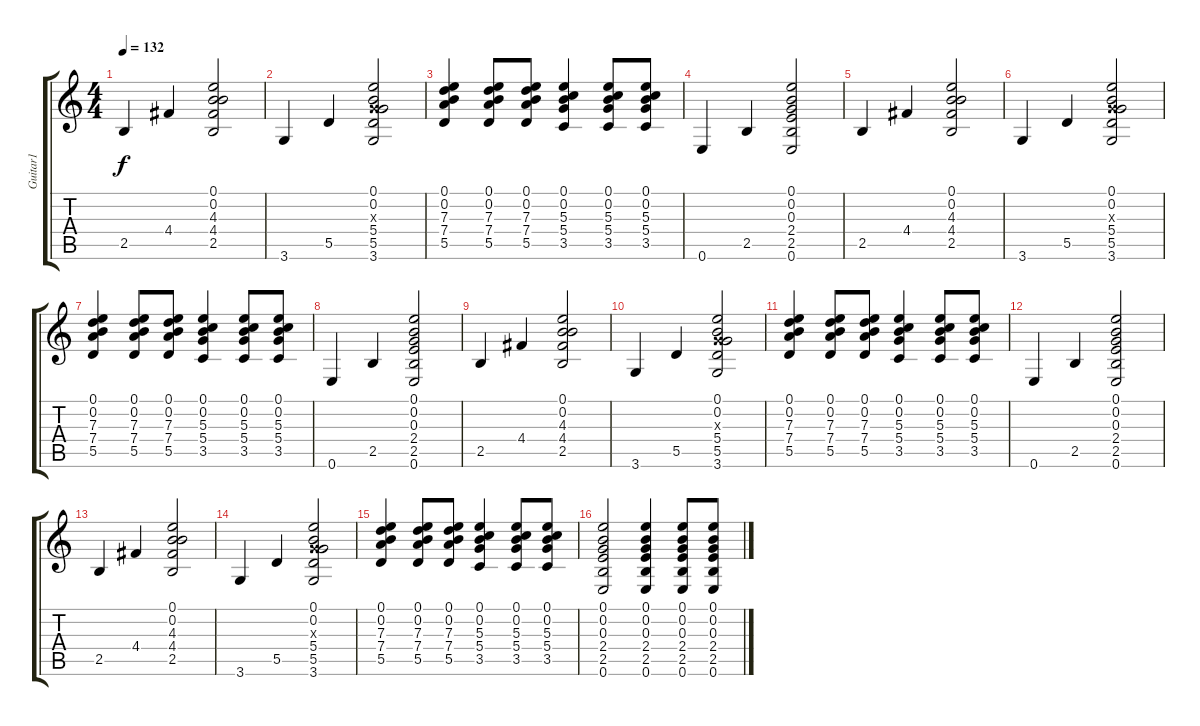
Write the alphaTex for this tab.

\track ("Guitar1" "Guitar1") {instrument acousticguitarsteel}
\staff {score tabs}
\tuning (E4 B3 G3 D3 A2 E2) {hide}
\ts (4 4)
\tempo 132
\clef g2
\ks c
2.5.4{dy f} 4.4.4 (0.1 0.2 4.3 4.4 2.5).2 |
3.6.4 5.5.4 (0.1 0.2 0.3{x} 5.4 5.5 3.6).2 |
(0.1 0.2 7.3 7.4 5.5).4 (0.1 0.2 7.3 7.4 5.5).8 (0.1 0.2 7.3 7.4 5.5).8 (0.1 0.2 5.3 5.4 3.5).4 (0.1 0.2 5.3 5.4 3.5).8 (0.1 0.2 5.3 5.4 3.5).8 |
0.6.4 2.5.4 (0.1 0.2 0.3 2.4 2.5 0.6).2 |
2.5.4 4.4.4 (0.1 0.2 4.3 4.4 2.5).2 |
3.6.4 5.5.4 (0.1 0.2 0.3{x} 5.4 5.5 3.6).2 |
(0.1 0.2 7.3 7.4 5.5).4 (0.1 0.2 7.3 7.4 5.5).8 (0.1 0.2 7.3 7.4 5.5).8 (0.1 0.2 5.3 5.4 3.5).4 (0.1 0.2 5.3 5.4 3.5).8 (0.1 0.2 5.3 5.4 3.5).8 |
0.6.4 2.5.4 (0.1 0.2 0.3 2.4 2.5 0.6).2 |
2.5.4 4.4.4 (0.1 0.2 4.3 4.4 2.5).2 |
3.6.4 5.5.4 (0.1 0.2 0.3{x} 5.4 5.5 3.6).2 |
(0.1 0.2 7.3 7.4 5.5).4 (0.1 0.2 7.3 7.4 5.5).8 (0.1 0.2 7.3 7.4 5.5).8 (0.1 0.2 5.3 5.4 3.5).4 (0.1 0.2 5.3 5.4 3.5).8 (0.1 0.2 5.3 5.4 3.5).8 |
0.6.4 2.5.4 (0.1 0.2 0.3 2.4 2.5 0.6).2 |
2.5.4 4.4.4 (0.1 0.2 4.3 4.4 2.5).2 |
3.6.4 5.5.4 (0.1 0.2 0.3{x} 5.4 5.5 3.6).2 |
(0.1 0.2 7.3 7.4 5.5).4 (0.1 0.2 7.3 7.4 5.5).8 (0.1 0.2 7.3 7.4 5.5).8 (0.1 0.2 5.3 5.4 3.5).4 (0.1 0.2 5.3 5.4 3.5).8 (0.1 0.2 5.3 5.4 3.5).8 |
(0.1 0.2 0.3 2.4 2.5 0.6).2 (0.1 0.2 0.3 2.4 2.5 0.6).4 (0.1 0.2 0.3 2.4 2.5 0.6).8 (0.1 0.2 0.3 2.4 2.5 0.6).8
